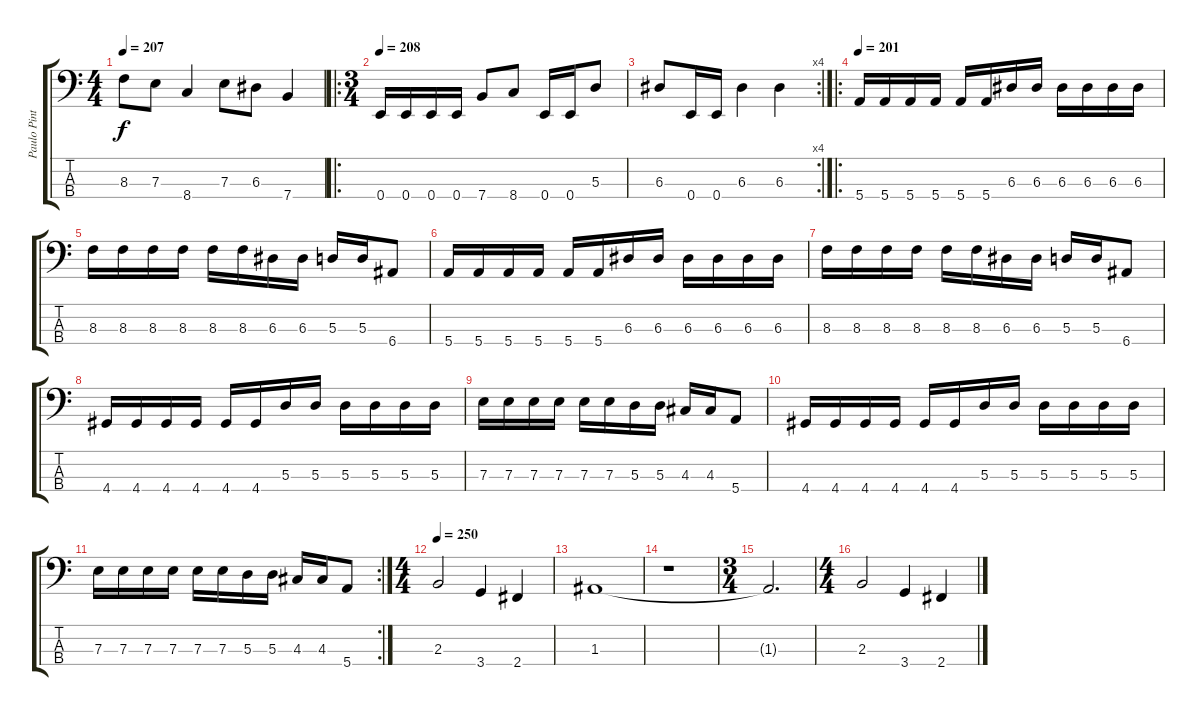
\track ("Paulo Pinto" "Paulo Pint") {solo instrument electricbasspick}
\staff {score tabs}
\tuning (G2 D2 A1 E1) {hide}
\ts (4 4)
\tempo 207
\clef f4
\ks c
8.3.8{dy f} 7.3.8 8.4.4 7.3.8 6.3.8 7.4.4 |
\ro
\ts (3 4)
\tempo 208
0.4.16 0.4.16 0.4.16 0.4.16 7.4.8 8.4.8 0.4.16 0.4.16 5.3.8 |
\rc 4
6.3.8 0.4.16 0.4.16 6.3.4 6.3.4 |
\ro
\tempo 201
5.4.16 5.4.16 5.4.16 5.4.16 5.4.16 5.4.16 6.3.16 6.3.16 6.3.16 6.3.16 6.3.16 6.3.16 |
8.3.16 8.3.16 8.3.16 8.3.16 8.3.16 8.3.16 6.3.16 6.3.16 5.3.16 5.3.16 6.4.8 |
5.4.16 5.4.16 5.4.16 5.4.16 5.4.16 5.4.16 6.3.16 6.3.16 6.3.16 6.3.16 6.3.16 6.3.16 |
8.3.16 8.3.16 8.3.16 8.3.16 8.3.16 8.3.16 6.3.16 6.3.16 5.3.16 5.3.16 6.4.8 |
4.4.16 4.4.16 4.4.16 4.4.16 4.4.16 4.4.16 5.3.16 5.3.16 5.3.16 5.3.16 5.3.16 5.3.16 |
7.3.16 7.3.16 7.3.16 7.3.16 7.3.16 7.3.16 5.3.16 5.3.16 4.3.16 4.3.16 5.4.8 |
4.4.16 4.4.16 4.4.16 4.4.16 4.4.16 4.4.16 5.3.16 5.3.16 5.3.16 5.3.16 5.3.16 5.3.16 |
\rc 2
7.3.16 7.3.16 7.3.16 7.3.16 7.3.16 7.3.16 5.3.16 5.3.16 4.3.16 4.3.16 5.4.8 |
\ts (4 4)
\tempo 250
2.3.2 3.4.4 2.4.4 |
1.3.1 |
r.1 |
\ts (3 4)
1.3{t}.2{d} |
\ts (4 4)
2.3.2 3.4.4 2.4.4
